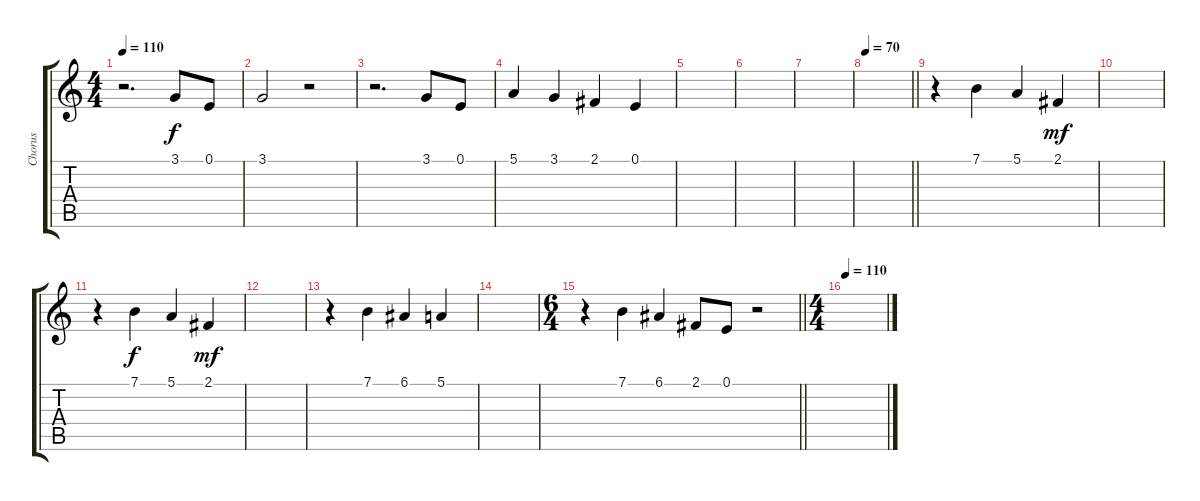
\track ("Chorus" "Chorus") {instrument choiraahs}
\staff {score tabs}
\tuning (E4 B3 G3 D3 A2 E2) {hide}
\ts (4 4)
\tempo 110
\clef g2
\ks c
r.2{d dy mf} 3.1.8{dy f} 0.1.8 |
3.1.2 r.2 |
r.2{d} 3.1.8 0.1.8 |
5.1.4 3.1.4 2.1.4 0.1.4 |
|
|
|
\tempo 70
\barLineRight lightlight
|
r.4 7.1.4 5.1.4 2.1.4{dy mf} |
|
r.4 7.1.4{dy f} 5.1.4 2.1.4{dy mf} |
|
r.4 7.1.4 6.1.4 5.1.4 |
|
\ts (6 4)
\barLineRight lightlight
r.4 7.1.4 6.1.4 2.1.8 0.1.8 r.2 |
\ts (4 4)
\tempo 110
